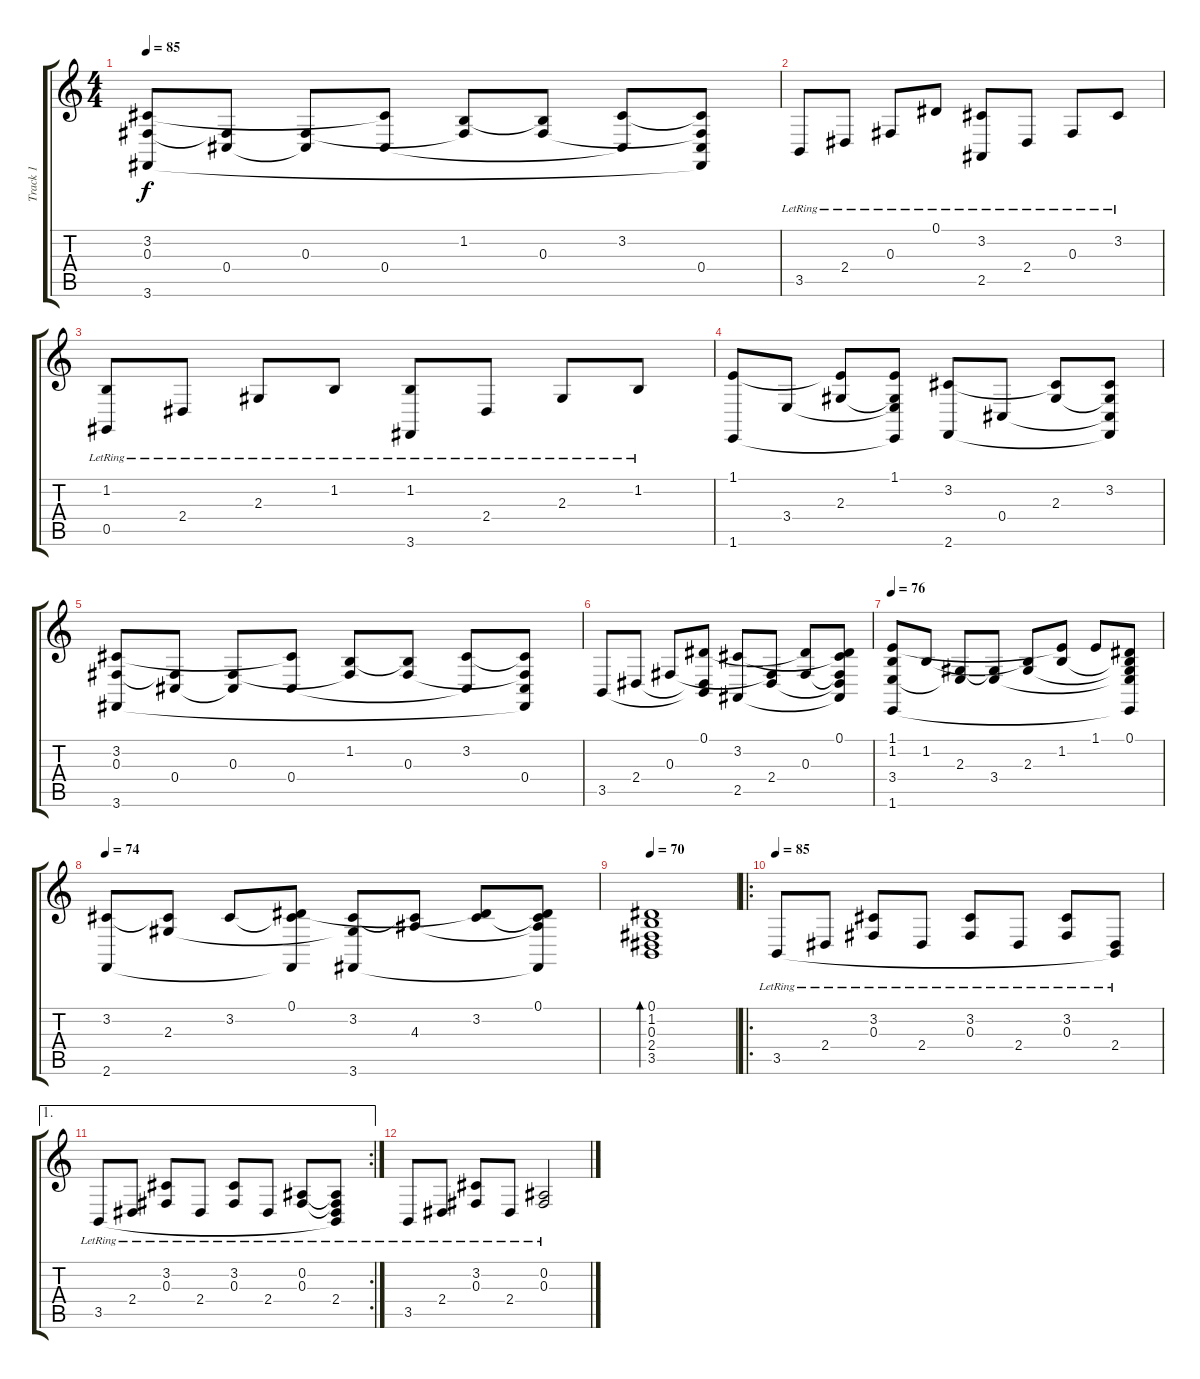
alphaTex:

\track ("Track 1" "Track 1") {instrument brightacousticpiano}
\staff {score tabs}
\tuning (Eb4 Bb3 Gb3 Db3 Ab2 Eb2) {hide}
\ts (4 4)
\tempo 85
\clef g2
\ks c
(3.2 0.3 3.6).8{dy f} (0.3{t} 0.4).8 (0.3 0.4{t}).8 (3.2{t} 0.4).8 (1.2 0.3{t}).8 (1.2{t} 0.3).8 (3.2 0.4{t}).8 (3.2{t} 0.3{t} 0.4 3.6{t}).8 |
3.5{lr}.8 2.4{lr}.8 0.3{lr}.8 0.1{lr}.8 (3.2{lr} 2.5{lr}).8 2.4{lr}.8 0.3{lr}.8 3.2{lr}.8 |
(1.2{lr} 0.5{lr}).8 2.4{lr}.8 2.3{lr}.8 1.2{lr}.8 (1.2{lr} 3.6{lr}).8 2.4{lr}.8 2.3{lr}.8 1.2{lr}.8 |
(1.1 1.6).8 3.4.8 (1.1{t} 2.3).8 (1.1 2.3{t} 3.4{t} 1.6{t}).8 (3.2 2.6).8 0.4.8 (3.2{t} 2.3).8 (3.2 2.3{t} 0.4{t} 2.6{t}).8 |
(3.2 0.3 3.6).8 (0.3{t} 0.4).8 (0.3 0.4{t}).8 (3.2{t} 0.4).8 (1.2 0.3{t}).8 (1.2{t} 0.3).8 (3.2 0.4{t}).8 (3.2{t} 0.3{t} 0.4 3.6{t}).8 |
3.5.8 2.4.8 0.3.8 (0.1 2.4{t} 3.5{t}).8 (3.2 2.5).8 (0.3{t} 2.4).8 (0.1{t} 0.3).8 (0.1 3.2{t} 0.3{t} 2.4{t} 2.5{t}).8 |
\tempo 76
(1.1 1.2 3.4 1.6).8 1.2.8 (2.3 3.4{t}).8 (2.3{t} 3.4).8 (1.2{t} 2.3).8 (1.1{t} 1.2).8 1.1.8 (0.1 1.2{t} 2.3{t} 3.4{t} 1.6{t}).8 |
\tempo 74
(3.2 2.6).8 (3.2{t} 2.3).8 3.2.8 (0.1 3.2{t} 2.6{t}).8 (3.2 2.3{t} 3.6).8 (3.2{t} 4.3).8 (0.1{t} 3.2).8 (0.1 3.2{t} 4.3{t} 3.6{t}).8 |
\tempo 70
(0.1 1.2 0.3 2.4 3.5).1{bd 240} |
\ro
\tempo 85
3.5{lr}.8 2.4{lr}.8 (3.2{lr} 0.3{lr}).8 2.4{lr}.8 (3.2{lr} 0.3{lr}).8 2.4{lr}.8 (3.2{lr} 0.3{lr}).8 (2.4{lr} 3.5{t}).8 |
\ae 1
\rc 2
3.5{lr}.8 2.4{lr}.8 (3.2{lr} 0.3{lr}).8 2.4{lr}.8 (3.2{lr} 0.3{lr}).8 2.4{lr}.8 (0.2{lr} 0.3{lr}).8 (0.2{t} 0.3{t} 2.4{lr} 3.5{t}).8 |
3.5{lr}.8 2.4{lr}.8 (3.2{lr} 0.3{lr}).8 2.4{lr}.8 (0.2{lr} 0.3{lr}).2
